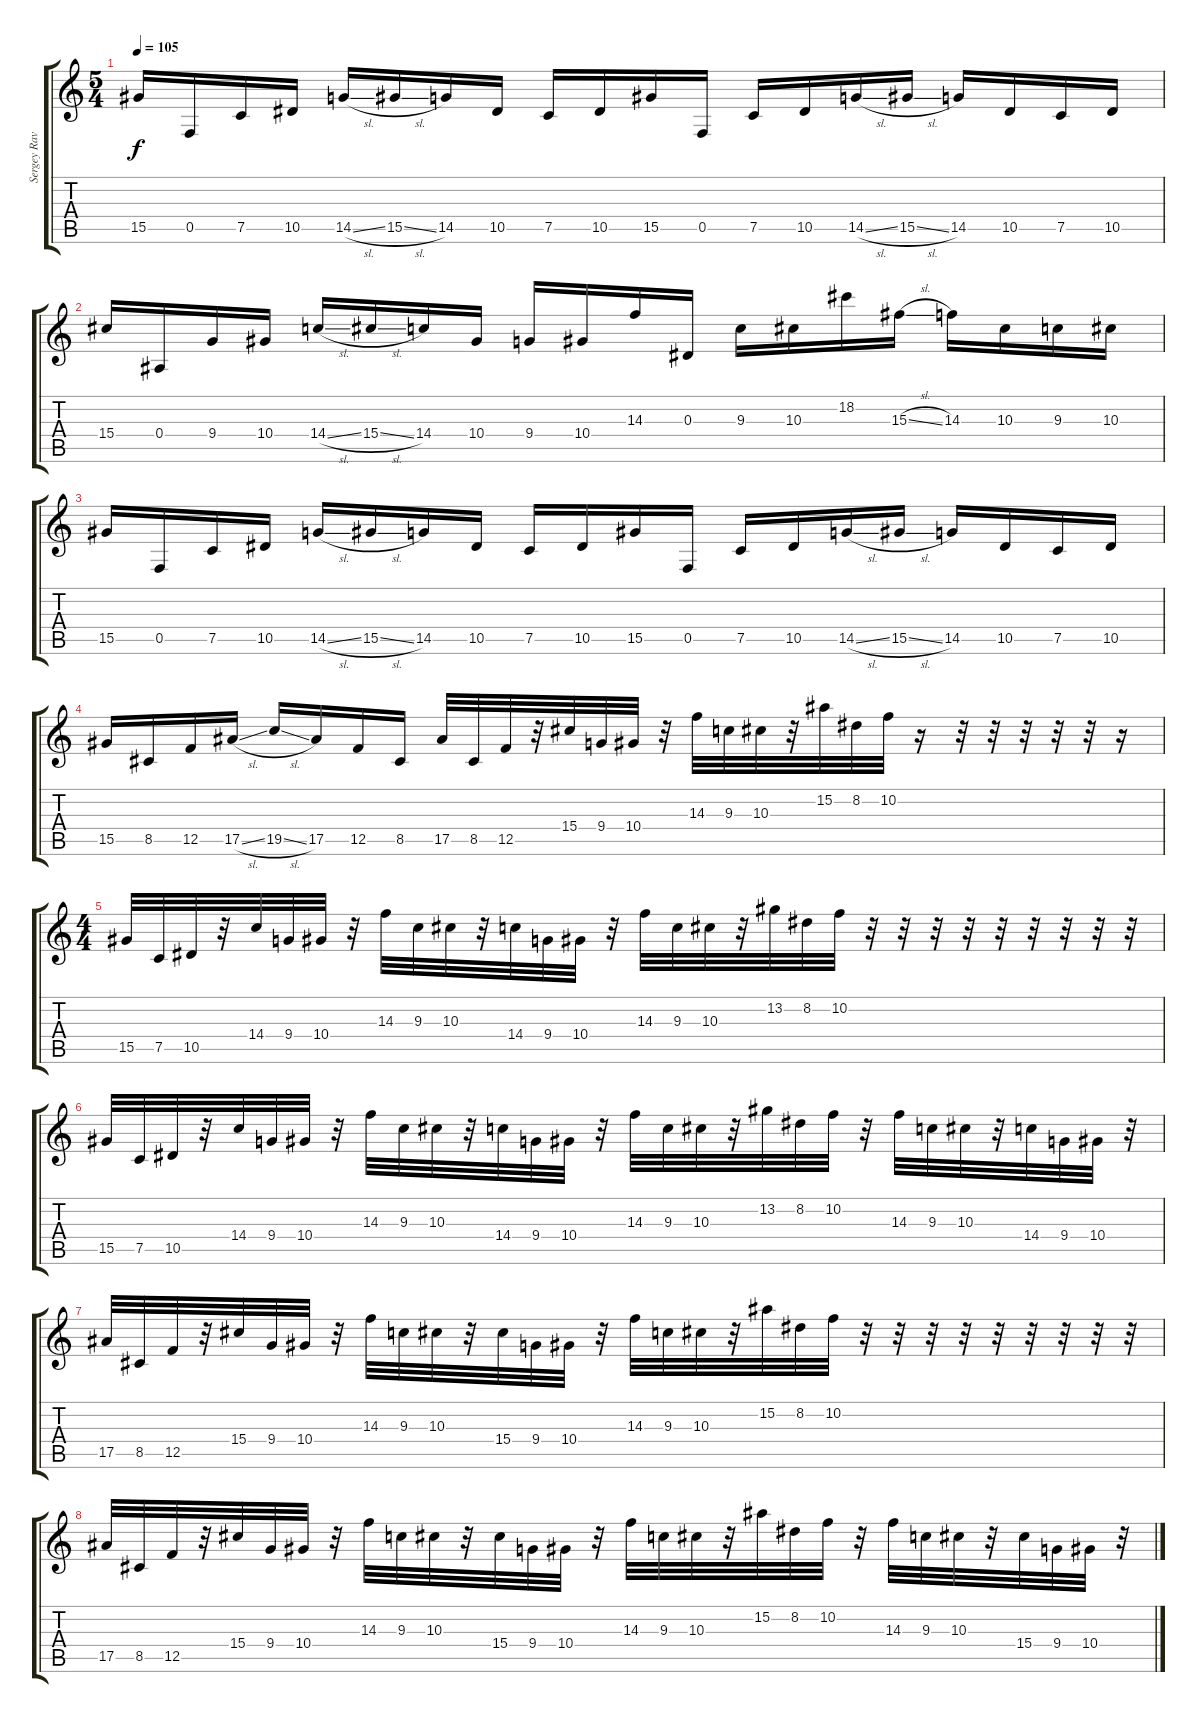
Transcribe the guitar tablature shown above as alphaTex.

\track ("Sergey Ravinskiy" "Sergey Rav") {instrument distortionguitar}
\staff {score tabs}
\tuning (C4 G3 Eb3 Bb2 F2 C2) {hide}
\ts (5 4)
\tempo 105
\clef g2
\ks c
15.5.16{dy f} 0.5.16 7.5.16 10.5.16 14.5{sl}.16 15.5{sl}.16 14.5.16 10.5.16 7.5.16 10.5.16 15.5.16 0.5.16 7.5.16 10.5.16 14.5{sl}.16 15.5{sl}.16 14.5.16 10.5.16 7.5.16 10.5.16 |
15.4.16 0.4.16 9.4.16 10.4.16 14.4{sl}.16 15.4{sl}.16 14.4.16 10.4.16 9.4.16 10.4.16 14.3.16 0.3.16 9.3.16 10.3.16 18.2.16 15.3{sl}.16 14.3.16 10.3.16 9.3.16 10.3.16 |
15.5.16 0.5.16 7.5.16 10.5.16 14.5{sl}.16 15.5{sl}.16 14.5.16 10.5.16 7.5.16 10.5.16 15.5.16 0.5.16 7.5.16 10.5.16 14.5{sl}.16 15.5{sl}.16 14.5.16 10.5.16 7.5.16 10.5.16 |
15.5.16 8.5.16 12.5.16 17.5{sl}.16 19.5{sl}.16 17.5.16 12.5.16 8.5.16 17.5.32 8.5.32 12.5.32 r.32 15.4.32 9.4.32 10.4.32 r.32 14.3.32 9.3.32 10.3.32 r.32 15.2.32 8.2.32 10.2.32 r.16 r.32 r.32 r.32 r.32 r.32 r.16 |
\ts (4 4)
15.5.32 7.5.32 10.5.32 r.32 14.4.32 9.4.32 10.4.32 r.32 14.3.32 9.3.32 10.3.32 r.32 14.4.32 9.4.32 10.4.32 r.32 14.3.32 9.3.32 10.3.32 r.32 13.2.32 8.2.32 10.2.32 r.32 r.32 r.32 r.32 r.32 r.32 r.32 r.32 r.32 |
15.5.32 7.5.32 10.5.32 r.32 14.4.32 9.4.32 10.4.32 r.32 14.3.32 9.3.32 10.3.32 r.32 14.4.32 9.4.32 10.4.32 r.32 14.3.32 9.3.32 10.3.32 r.32 13.2.32 8.2.32 10.2.32 r.32 14.3.32 9.3.32 10.3.32 r.32 14.4.32 9.4.32 10.4.32 r.32 |
17.5.32 8.5.32 12.5.32 r.32 15.4.32 9.4.32 10.4.32 r.32 14.3.32 9.3.32 10.3.32 r.32 15.4.32 9.4.32 10.4.32 r.32 14.3.32 9.3.32 10.3.32 r.32 15.2.32 8.2.32 10.2.32 r.32 r.32 r.32 r.32 r.32 r.32 r.32 r.32 r.32 |
17.5.32 8.5.32 12.5.32 r.32 15.4.32 9.4.32 10.4.32 r.32 14.3.32 9.3.32 10.3.32 r.32 15.4.32 9.4.32 10.4.32 r.32 14.3.32 9.3.32 10.3.32 r.32 15.2.32 8.2.32 10.2.32 r.32 14.3.32 9.3.32 10.3.32 r.32 15.4.32 9.4.32 10.4.32 r.32
